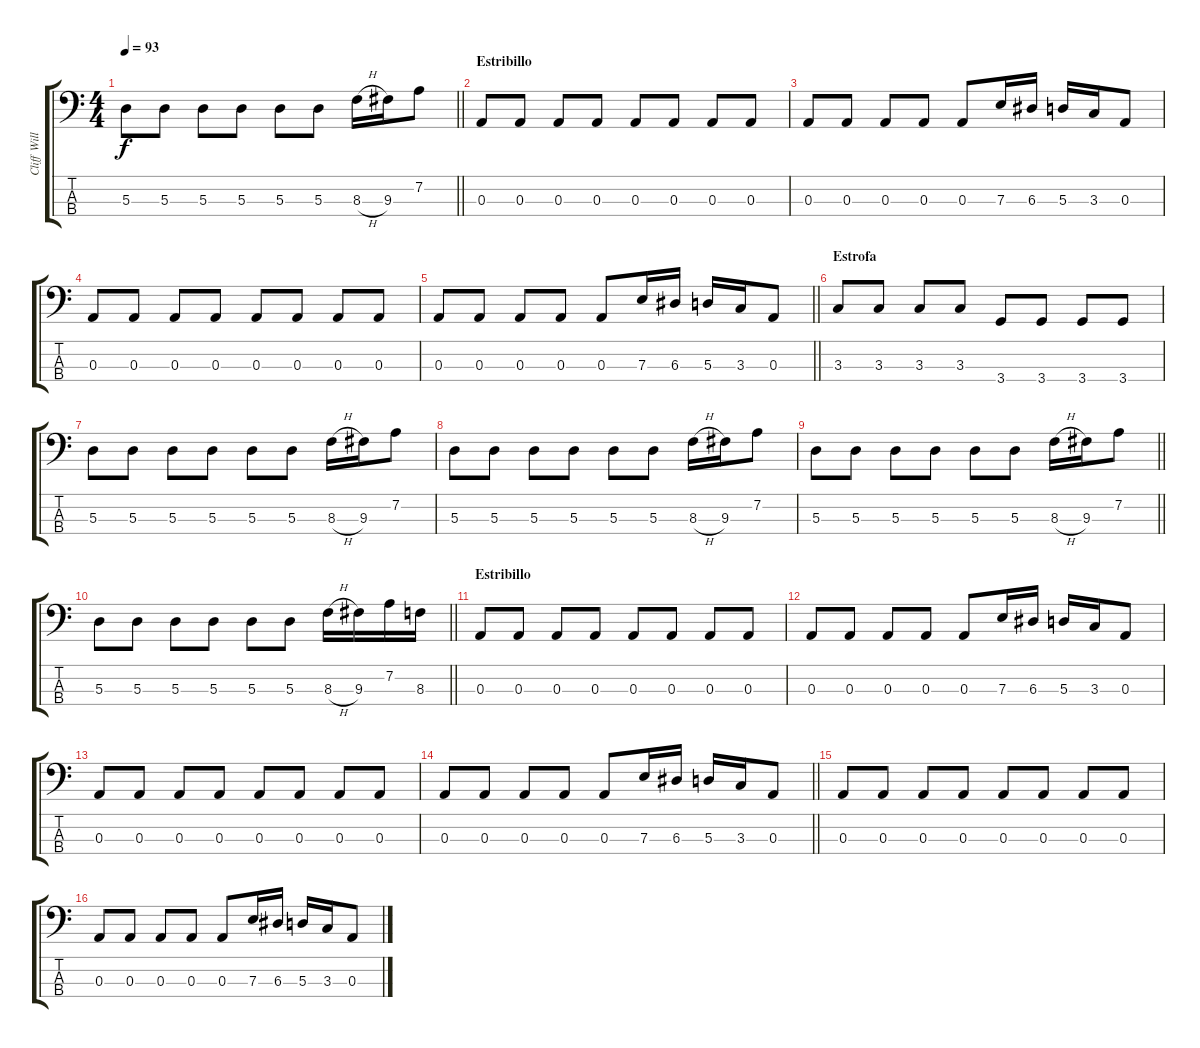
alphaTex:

\track ("Cliff Williams" "Cliff Will") {instrument electricbassfinger}
\staff {score tabs}
\tuning (G2 D2 A1 E1) {hide}
\ts (4 4)
\tempo 93
\clef f4
\barLineRight lightlight
\ks c
5.3.8{dy f} 5.3.8 5.3.8 5.3.8 5.3.8 5.3.8 8.3{h}.16 9.3.16 7.2.8 |
\section ("" "Estribillo")
0.3.8 0.3.8 0.3.8 0.3.8 0.3.8 0.3.8 0.3.8 0.3.8 |
0.3.8 0.3.8 0.3.8 0.3.8 0.3.8 7.3.16 6.3.16 5.3.16 3.3.16 0.3.8 |
0.3.8 0.3.8 0.3.8 0.3.8 0.3.8 0.3.8 0.3.8 0.3.8 |
\barLineRight lightlight
0.3.8 0.3.8 0.3.8 0.3.8 0.3.8 7.3.16 6.3.16 5.3.16 3.3.16 0.3.8 |
\section ("" "Estrofa")
3.3.8 3.3.8 3.3.8 3.3.8 3.4.8 3.4.8 3.4.8 3.4.8 |
5.3.8 5.3.8 5.3.8 5.3.8 5.3.8 5.3.8 8.3{h}.16 9.3.16 7.2.8 |
5.3.8 5.3.8 5.3.8 5.3.8 5.3.8 5.3.8 8.3{h}.16 9.3.16 7.2.8 |
\barLineRight lightlight
5.3.8 5.3.8 5.3.8 5.3.8 5.3.8 5.3.8 8.3{h}.16 9.3.16 7.2.8 |
\barLineRight lightlight
5.3.8 5.3.8 5.3.8 5.3.8 5.3.8 5.3.8 8.3{h}.16 9.3.16 7.2.16 8.3.16 |
\section ("" "Estribillo")
0.3.8 0.3.8 0.3.8 0.3.8 0.3.8 0.3.8 0.3.8 0.3.8 |
0.3.8 0.3.8 0.3.8 0.3.8 0.3.8 7.3.16 6.3.16 5.3.16 3.3.16 0.3.8 |
0.3.8 0.3.8 0.3.8 0.3.8 0.3.8 0.3.8 0.3.8 0.3.8 |
\barLineRight lightlight
0.3.8 0.3.8 0.3.8 0.3.8 0.3.8 7.3.16 6.3.16 5.3.16 3.3.16 0.3.8 |
0.3.8 0.3.8 0.3.8 0.3.8 0.3.8 0.3.8 0.3.8 0.3.8 |
0.3.8 0.3.8 0.3.8 0.3.8 0.3.8 7.3.16 6.3.16 5.3.16 3.3.16 0.3.8
